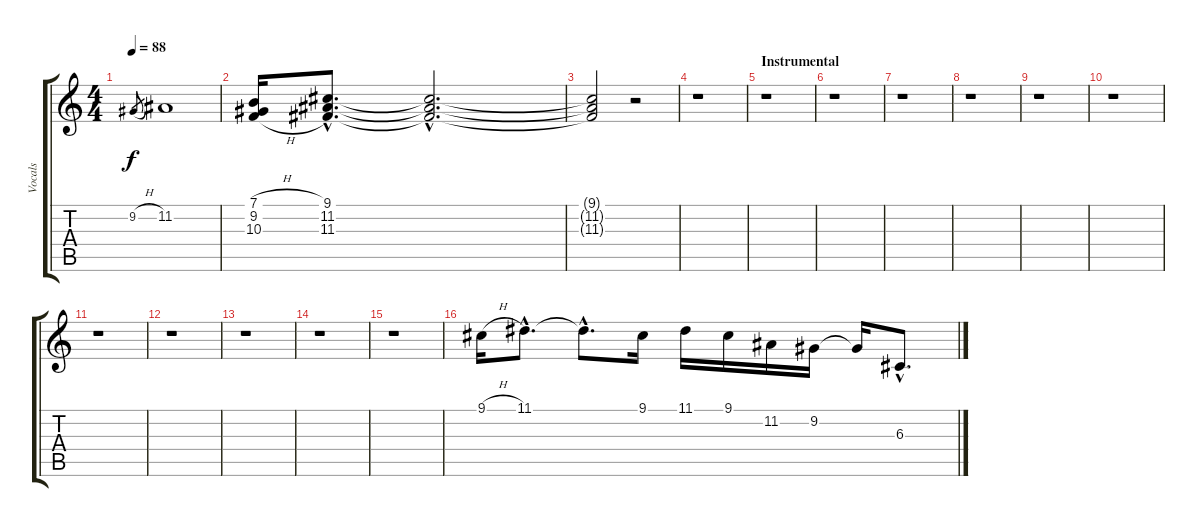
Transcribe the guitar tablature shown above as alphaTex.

\track ("Vocals" "Vocals") {instrument lead6voice}
\staff {score tabs}
\tuning (E4 B3 G3 D3 A2 E2) {hide}
\ts (4 4)
\tempo 88
\clef g2
\ks c
9.2{h}.8{gr dy f} 11.2.1 |
(7.1{h} 9.2{h} 10.3{h}).16 (9.1{hac} 11.2{hac} 11.3{hac}).8{d volume 6} (9.1{hac t} 11.2{hac t} 11.3{hac t}).2{d} |
(9.1{t} 11.2{t} 11.3{t}).2 r.2 |
r.1{volume 16} |
\section ("" "Instrumental")
r.1 |
r.1 |
r.1 |
r.1 |
r.1 |
r.1 |
r.1 |
r.1 |
r.1 |
r.1 |
r.1 |
9.1{h}.16 11.1{hac}.8{d} 11.1{hac t}.8{d} 9.1.16 11.1.16 9.1.16 11.2.16 9.2.16 9.2{t}.16 6.3{hac}.8{d}
